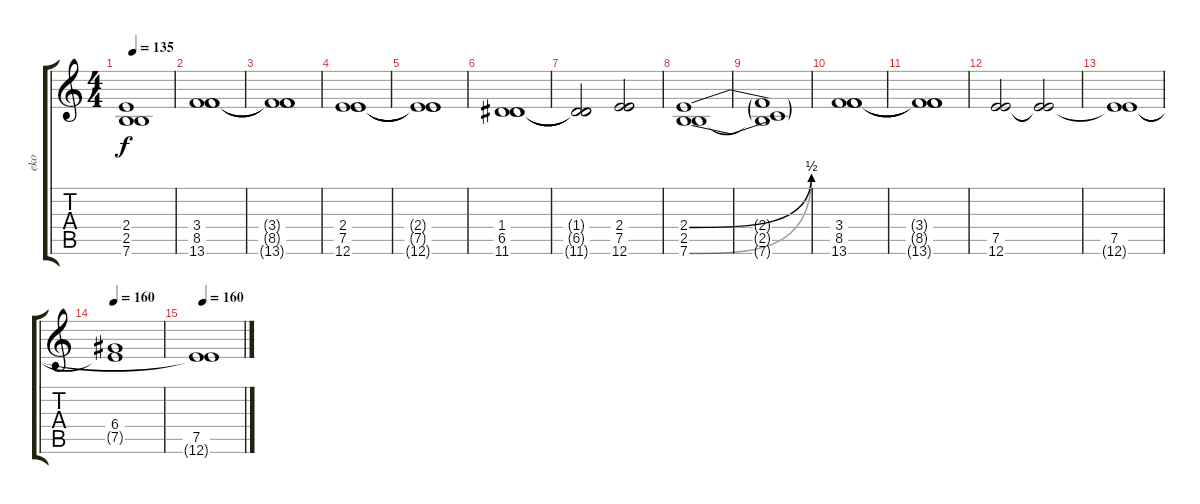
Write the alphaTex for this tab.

\track ("eko" "eko") {instrument distortionguitar}
\staff {score tabs}
\tuning (E4 B3 G3 D3 A2 E2) {hide}
\ts (4 4)
\tempo 135
\clef g2
\ks c
(2.4{t} 2.5{t} 7.6{t}).1{dy f} |
(3.4 8.5 13.6).1 |
(3.4{t} 8.5{t} 13.6{t}).1 |
(2.4 7.5 12.6).1 |
(2.4{t} 7.5{t} 12.6{t}).1 |
(1.4 6.5 11.6).1 |
(1.4{t} 6.5{t} 11.6{t}).2 (2.4 7.5 12.6).2 |
(2.4{be (bend 0 0 60 2)} 2.5 7.6{be (bend 0 0 60 2)}).1 |
(2.4{t} 2.5{t} 7.6{t}).1 |
(3.4 8.5 13.6).1 |
(3.4{t} 8.5{t} 13.6{t}).1 |
(7.5 12.6).2 (7.5{t} 12.6{t}).2{volume 8} |
(7.5 12.6{t}).1{instrument seashore} |
\tempo 160
(6.4 7.5{t}).1 |
\tempo 160
(7.5 12.6{t}).1{instrument seashore}
